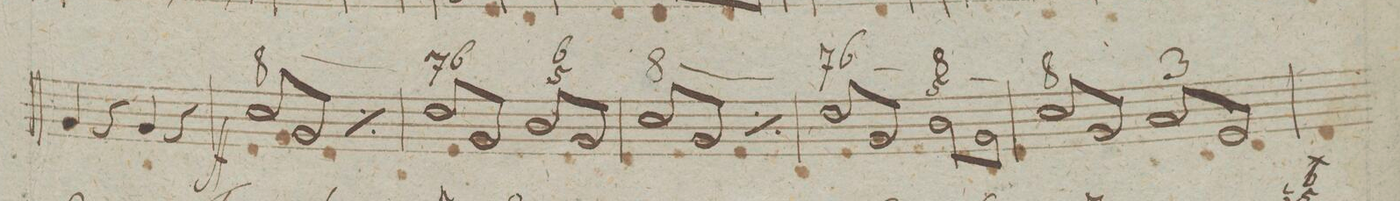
**kern	**fba	**dynam
*I"Organo	*	*
*clefF4	*	*
*k[f#c#g#d#]	*	*
*met(c|)	*	*
*M2/2	*	*
4BB/	.	.
4r	.	.
4BB/	.	.
4r	.	.
=93	=93	=93
*tremolo	*	*
8E/L	8_	ff
8BB/	.	.
8E/	.	.
8BB/J	.	.
*rep	*	*
8E/L	.	.
8BB/	.	.
8E/	.	.
8BB/J	.	.
*Xrep	*	*
=94	=94	=94
8F#/L	7	.
8BB/	6	.
8F#/	.	.
8BB/J	.	.
8D#/L	6 5	.
8BB/	.	.
8D#/	.	.
8BB/J	.	.
=95	=95	=95
8E/L	8_	.
8BB/	.	.
8E/	.	.
8BB/J	.	.
*rep	*	*
8E/L	.	.
8BB/	.	.
8E/	.	.
8BB/J	.	.
*Xrep	*	*
=96	=96	=96
8F#/L	7	.
8BB/	6_	.
8F#/	.	.
8BB/J	.	.
8D#\L	8 5_	.
8BB\	.	.
8D#\	.	.
8BB\J	.	.
=97	=97	=97
8E/L	8	.
8BB/	.	.
8E/	.	.
8BB/J	.	.
8C#/L	3	.
8GG#/	.	.
8C#/	.	.
8GG#/J	.	.
=98	=98	=98
*-	*-	*-
